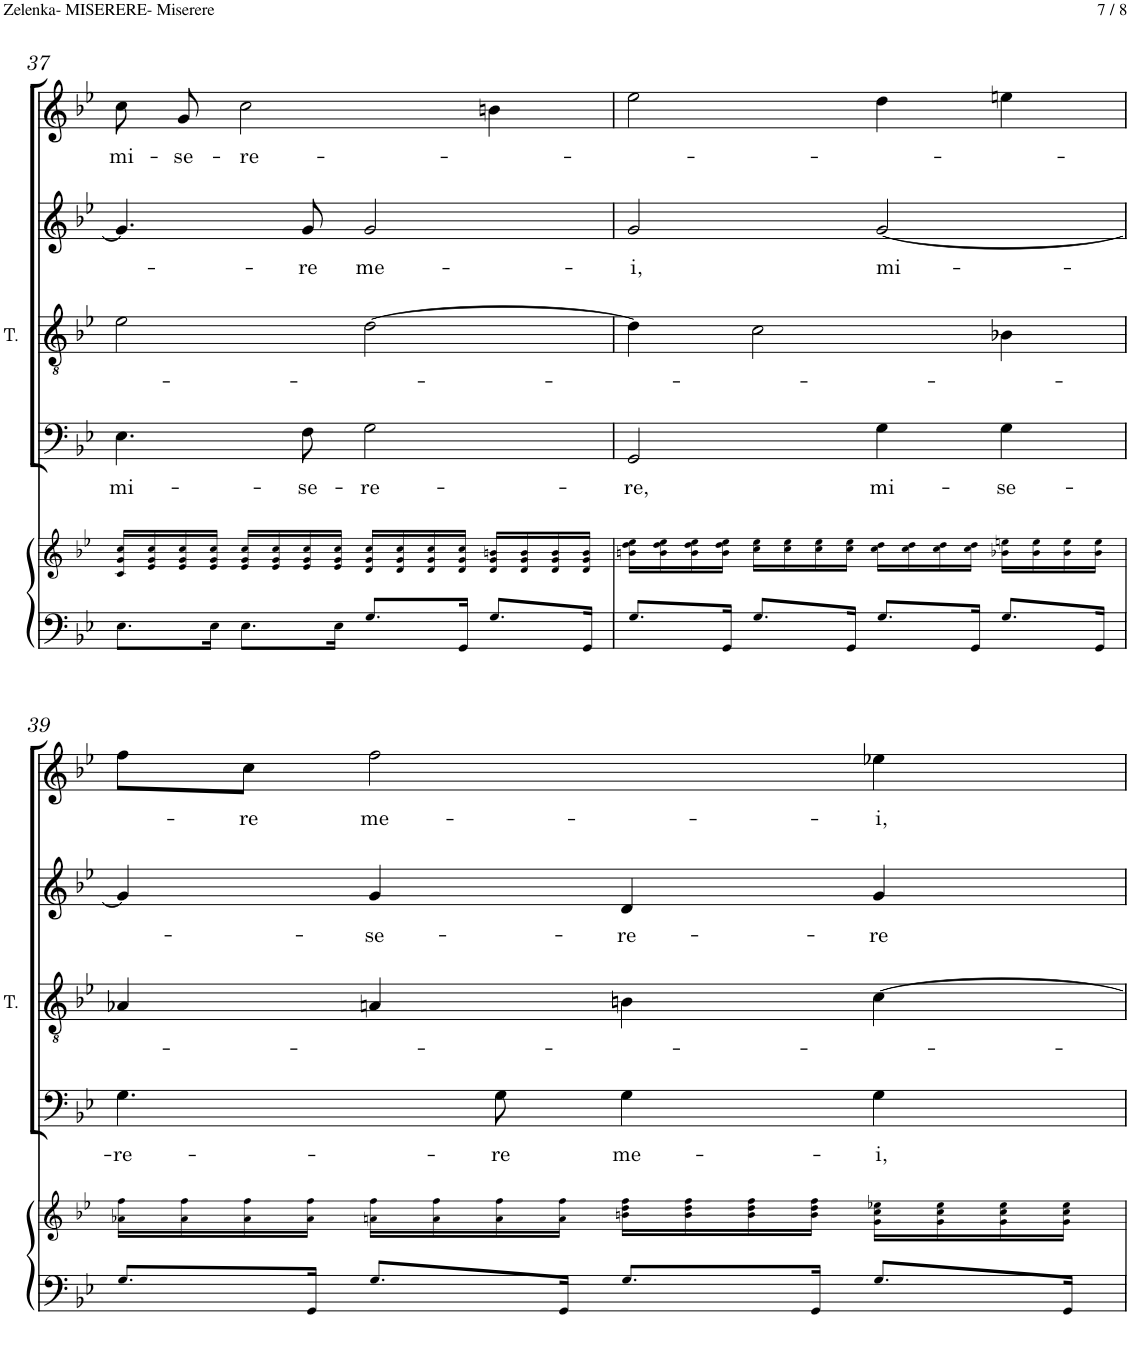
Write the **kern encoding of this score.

**kern	**kern	**kern	**text	**kern	**kern	**text	**kern	**text
*part5	*part5	*part4	*part4	*part3	*part2	*part2	*part1	*part1
*staff6	*staff5	*staff4	*staff4	*staff3	*staff2	*staff2	*staff1	*staff1
*I"Piano	*	*I"Basse	*	*I"Ténor	*I"Alto	*	*I"Soprano	*
*I'Pno	*	*	*	*I'T.	*	*	*	*
!!LO:PB:g=z
*clefF4	*clefG2	*clefF4	*	*clefGv2	*clefG2	*	*clefG2	*
*k[b-e-]	*k[b-e-]	*k[b-e-]	*	*k[b-e-]	*k[b-e-]	*	*k[b-e-]	*
*M4/4	*M4/4	*M4/4	*	*M4/4	*M4/4	*	*M4/4	*
*met(c)	*met(c)	*met(c)	*	*met(c)	*met(c)	*	*met(c)	*
=37	=37	=37	=37	=37	=37	=37	=37	=37
!	!	!	!LO:LY:b	!	!	!	!	!LO:LY:b
8.E-!\L	16c!/ 16g!/ 16cc!/LL	4.E-\	mi-	2e-\	4.g/]	.	8cc\	mi-
.	16e-!/ 16g!/ 16cc!/	.	.	.	.	.	.	.
!	!	!	!	!	!	!	!	!LO:LY:b
.	16e-!/ 16g!/ 16cc!/	.	.	.	.	.	8g/	-se-
16E-!\Jk	16e-!/ 16g!/ 16cc!/JJ	.	.	.	.	.	.	.
!	!	!	!	!	!	!	!	!LO:LY:b
8.E-!\L	16e-!/ 16g!/ 16cc!/LL	.	.	.	.	.	2cc\	-re-
.	16e-!/ 16g!/ 16cc!/	.	.	.	.	.	.	.
!	!	!	!LO:LY:b	!	!	!LO:LY:b	!	!
.	16e-!/ 16g!/ 16cc!/	8F\	-se-	.	8g/	-re	.	.
16E-!\Jk	16e-!/ 16g!/ 16cc!/JJ	.	.	.	.	.	.	.
!	!	!	!LO:LY:b	!	!	!LO:LY:b	!	!
8.G!/L	16d!/ 16g!/ 16cc!/LL	2G\	-re-	[2d\	2g/	me-	.	.
.	16d!/ 16g!/ 16cc!/	.	.	.	.	.	.	.
.	16d!/ 16g!/ 16cc!/	.	.	.	.	.	.	.
16GG!/Jk	16d!/ 16g!/ 16cc!/JJ	.	.	.	.	.	.	.
8.G!/L	16d!/ 16g!/ 16bn!/LL	.	.	.	.	.	4bn\	.
.	16d!/ 16g!/ 16b!/	.	.	.	.	.	.	.
.	16d!/ 16g!/ 16b!/	.	.	.	.	.	.	.
16GG!/Jk	16d!/ 16g!/ 16b!/JJ	.	.	.	.	.	.	.
=38	=38	=38	=38	=38	=38	=38	=38	=38
!	!	!	!LO:LY:b	!	!	!LO:LY:b	!	!
8.G!/L	16bn!\ 16dd!\ 16ee-!\LL	2GG/	-re,	4d\]	2g/	-i,	2ee-\	.
.	16b!\ 16dd!\ 16ee-!\	.	.	.	.	.	.	.
.	16b!\ 16dd!\ 16ee-!\	.	.	.	.	.	.	.
16GG!/Jk	16b!\ 16dd!\ 16ee-!\JJ	.	.	.	.	.	.	.
8.G!/L	16cc!\ 16ee-!\LL	.	.	2c\	.	.	.	.
.	16cc!\ 16ee-!\	.	.	.	.	.	.	.
.	16cc!\ 16ee-!\	.	.	.	.	.	.	.
16GG!/Jk	16cc!\ 16ee-!\JJ	.	.	.	.	.	.	.
!	!	!	!LO:LY:b	!	!	!LO:LY:b	!	!
8.G!/L	16cc!\ 16dd!\LL	4G\	mi-	.	[2g/	mi-	4dd\	.
.	16cc!\ 16dd!\	.	.	.	.	.	.	.
.	16cc!\ 16dd!\	.	.	.	.	.	.	.
16GG!/Jk	16cc!\ 16dd!\JJ	.	.	.	.	.	.	.
!	!	!	!LO:LY:b	!	!	!	!	!
8.G!/L	16b-X!\ 16een!\LL	4G\	-se-	4B-X\	.	.	4een\	.
.	16b-!\ 16ee!\	.	.	.	.	.	.	.
.	16b-!\ 16ee!\	.	.	.	.	.	.	.
16GG!/Jk	16b-!\ 16ee!\JJ	.	.	.	.	.	.	.
!!LO:LB:g=z
=39	=39	=39	=39	=39	=39	=39	=39	=39
!	!	!	!LO:LY:b	!	!	!	!	!
8.G!/L	16a-X!\ 16ff!\LL	4.G\	-re-	4A-X/	4g/]	.	8ff\L	.
.	16a-!\ 16ff!\	.	.	.	.	.	.	.
!	!	!	!	!	!	!	!	!LO:LY:b
.	16a-!\ 16ff!\	.	.	.	.	.	8cc\J	-re
16GG!/Jk	16a-!\ 16ff!\JJ	.	.	.	.	.	.	.
!	!	!	!	!	!	!LO:LY:b	!	!LO:LY:b
8.G!/L	16an!\ 16ff!\LL	.	.	4An/	4g/	-se-	2ff\	me-
.	16a!\ 16ff!\	.	.	.	.	.	.	.
!	!	!	!LO:LY:b	!	!	!	!	!
.	16a!\ 16ff!\	8G\	-re	.	.	.	.	.
16GG!/Jk	16a!\ 16ff!\JJ	.	.	.	.	.	.	.
!	!	!	!LO:LY:b	!	!	!LO:LY:b	!	!
8.G!/L	16bn!\ 16dd!\ 16ff!\LL	4G\	me-	4Bn\	4d/	-re-	.	.
.	16b!\ 16dd!\ 16ff!\	.	.	.	.	.	.	.
.	16b!\ 16dd!\ 16ff!\	.	.	.	.	.	.	.
16GG!/Jk	16b!\ 16dd!\ 16ff!\JJ	.	.	.	.	.	.	.
!	!	!	!LO:LY:b	!	!	!LO:LY:b	!	!LO:LY:b
8.G!/L	16g!\ 16cc!\ 16ee-X!\LL	4G\	-i,	[4c\	4g/	-re	4ee-X\	-i,
.	16g!\ 16cc!\ 16ee-!\	.	.	.	.	.	.	.
.	16g!\ 16cc!\ 16ee-!\	.	.	.	.	.	.	.
16GG!/Jk	16g!\ 16cc!\ 16ee-!\JJ	.	.	.	.	.	.	.
=	=	=	=	=	=	=	=	=
*-	*-	*-	*-	*-	*-	*-	*-	*-
